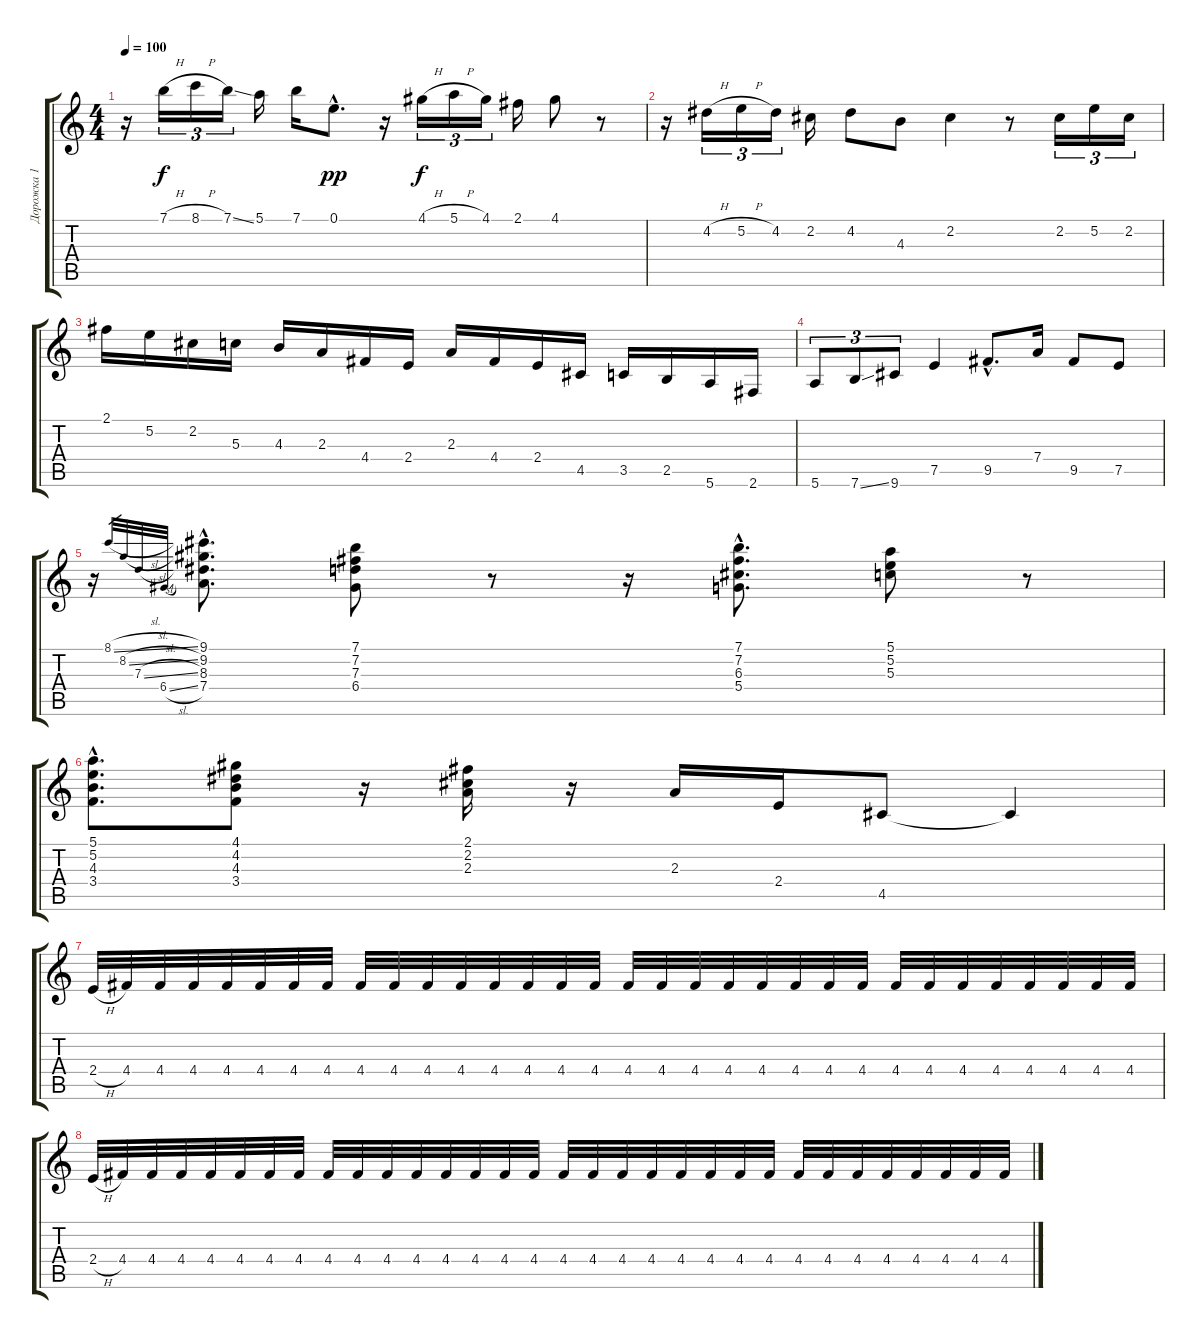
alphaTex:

\track ("Дорожка 1" "Дорожка 1") {instrument acousticguitarnylon}
\staff {score tabs}
\tuning (E4 B3 G3 D3 A2 E2) {hide}
\ts (4 4)
\tempo 100
\clef g2
\ks c
r.16{dy f} 7.1{h}.16{tu (3 2)} 8.1{h}.16{tu (3 2)} 7.1{ss}.16{tu (3 2)} 5.1.16 7.1.16 0.1{hac}.8{d dy pp} r.16 4.1{h}.16{tu (3 2) dy f} 5.1{h}.16{tu (3 2)} 4.1.16{tu (3 2)} 2.1.16 4.1.8 r.8 |
r.16 4.2{h}.16{tu (3 2)} 5.2{h}.16{tu (3 2)} 4.2.16{tu (3 2)} 2.2.16 4.2.8 4.3.8 2.2.4 r.8 2.2.16{tu (3 2)} 5.2.16{tu (3 2)} 2.2.16{tu (3 2)} |
2.1.16 5.2.16 2.2.16 5.3.16 4.3.16 2.3.16 4.4.16 2.4.16 2.3.16 4.4.16 2.4.16 4.5.16 3.5.16 2.5.16 5.6.16 2.6.16 |
5.6.8{tu (3 2)} 7.6{ss}.8{tu (3 2)} 9.6.8{tu (3 2)} 7.5.4 9.5{hac}.8{d} 7.4.16 9.5.8 7.5.8 |
r.16 8.1{sl}.32{gr} 8.2{sl}.32{gr} 7.3{sl}.32{gr} 6.4{sl}.32{gr} (9.1{hac} 9.2{hac} 8.3{hac} 7.4{hac}).8{d} (7.1 7.2 7.3 6.4).8 r.8 r.16 (7.1{hac} 7.2{hac} 6.3{hac} 5.4{hac}).8{d} (5.1 5.2 5.3).8 r.8 |
(5.1{hac} 5.2{hac} 4.3{hac} 3.4{hac}).8{d} (4.1 4.2 4.3 3.4).8 r.16 (2.1 2.2 2.3).16 r.16 2.3.16 2.4.16 4.5.8 4.5{t}.4 |
2.4{h}.32 4.4.32 4.4.32 4.4.32 4.4.32 4.4.32 4.4.32 4.4.32 4.4.32 4.4.32 4.4.32 4.4.32 4.4.32 4.4.32 4.4.32 4.4.32 4.4.32 4.4.32 4.4.32 4.4.32 4.4.32 4.4.32 4.4.32 4.4.32 4.4.32 4.4.32 4.4.32 4.4.32 4.4.32 4.4.32 4.4.32 4.4.32 |
2.4{h}.32 4.4.32 4.4.32 4.4.32 4.4.32 4.4.32 4.4.32 4.4.32 4.4.32 4.4.32 4.4.32 4.4.32 4.4.32 4.4.32 4.4.32 4.4.32 4.4.32 4.4.32 4.4.32 4.4.32 4.4.32 4.4.32 4.4.32 4.4.32 4.4.32 4.4.32 4.4.32 4.4.32 4.4.32 4.4.32 4.4.32 4.4.32
